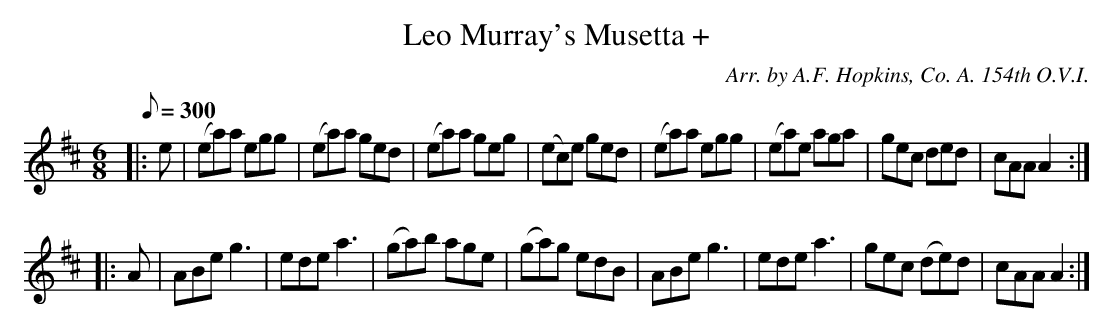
X:1
T:Leo Murray's Musetta +
C:Arr. by A.F. Hopkins, Co. A. 154th O.V.I.
M:6/8
L:1/8
Q:1/8=300
K:D
|: e|(ea)a egg|(ea)a ged|(ea)a geg|(ec)e ged|(ea)a egg|(ea)e aga|gec ded|cAA A2 :|
|: A|ABe g3|ede a3|(ga)b age|(ga)g edB|ABe g3|ede a3|gec (de)d|cAA A2 :|
